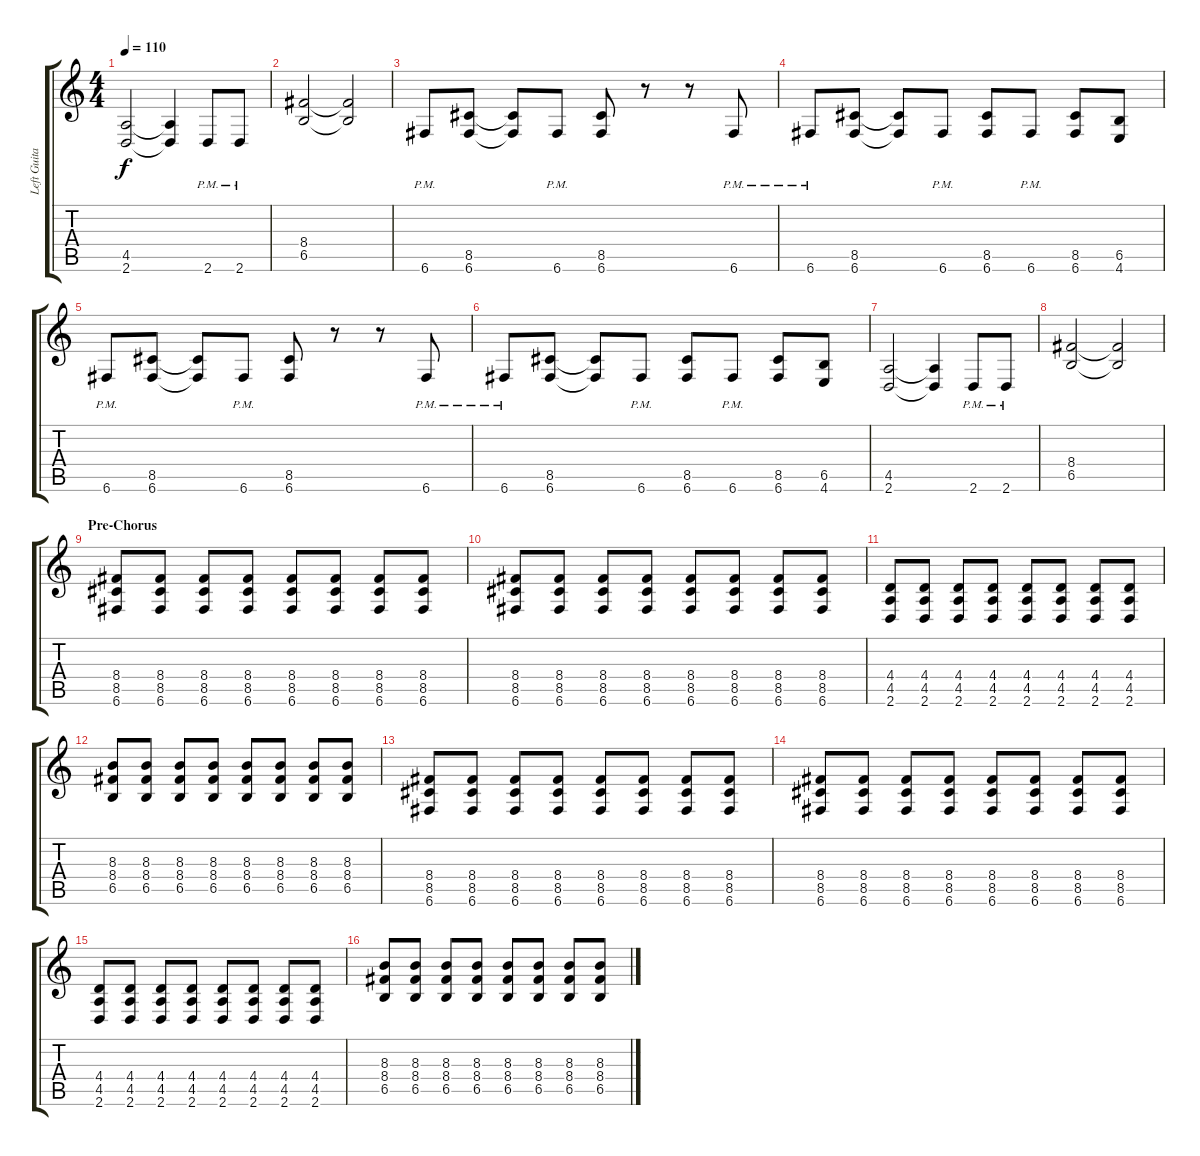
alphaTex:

\track ("Left Guitar" "Left Guita") {instrument distortionguitar}
\staff {score tabs}
\tuning (C4 G3 Eb3 Bb2 F2 C2) {hide}
\ts (4 4)
\tempo 110
\clef g2
\ks c
(4.5 2.6).2{dy f} (4.5{t} 2.6{t}).4 2.6{pm}.8 2.6{pm}.8 |
(8.4 6.5).2 (8.4{t} 6.5{t}).2 |
6.6{pm}.8 (8.5 6.6).8 (8.5{t} 6.6{t}).8 6.6{pm}.8 (8.5 6.6).8 r.8 r.8 6.6{pm}.8 |
6.6{pm}.8 (8.5 6.6).8 (8.5{t} 6.6{t}).8 6.6{pm}.8 (8.5 6.6).8 6.6{pm}.8 (8.5 6.6).8 (6.5 4.6).8 |
6.6{pm}.8 (8.5 6.6).8 (8.5{t} 6.6{t}).8 6.6{pm}.8 (8.5 6.6).8 r.8 r.8 6.6{pm}.8 |
6.6{pm}.8 (8.5 6.6).8 (8.5{t} 6.6{t}).8 6.6{pm}.8 (8.5 6.6).8 6.6{pm}.8 (8.5 6.6).8 (6.5 4.6).8 |
(4.5 2.6).2 (4.5{t} 2.6{t}).4 2.6{pm}.8 2.6{pm}.8 |
(8.4 6.5).2 (8.4{t} 6.5{t}).2 |
\section ("" "Pre-Chorus")
(8.4 8.5 6.6).8 (8.4 8.5 6.6).8 (8.4 8.5 6.6).8 (8.4 8.5 6.6).8 (8.4 8.5 6.6).8 (8.4 8.5 6.6).8 (8.4 8.5 6.6).8 (8.4 8.5 6.6).8 |
(8.4 8.5 6.6).8 (8.4 8.5 6.6).8 (8.4 8.5 6.6).8 (8.4 8.5 6.6).8 (8.4 8.5 6.6).8 (8.4 8.5 6.6).8 (8.4 8.5 6.6).8 (8.4 8.5 6.6).8 |
(4.4 4.5 2.6).8 (4.4 4.5 2.6).8 (4.4 4.5 2.6).8 (4.4 4.5 2.6).8 (4.4 4.5 2.6).8 (4.4 4.5 2.6).8 (4.4 4.5 2.6).8 (4.4 4.5 2.6).8 |
(8.3 8.4 6.5).8 (8.3 8.4 6.5).8 (8.3 8.4 6.5).8 (8.3 8.4 6.5).8 (8.3 8.4 6.5).8 (8.3 8.4 6.5).8 (8.3 8.4 6.5).8 (8.3 8.4 6.5).8 |
(8.4 8.5 6.6).8 (8.4 8.5 6.6).8 (8.4 8.5 6.6).8 (8.4 8.5 6.6).8 (8.4 8.5 6.6).8 (8.4 8.5 6.6).8 (8.4 8.5 6.6).8 (8.4 8.5 6.6).8 |
(8.4 8.5 6.6).8 (8.4 8.5 6.6).8 (8.4 8.5 6.6).8 (8.4 8.5 6.6).8 (8.4 8.5 6.6).8 (8.4 8.5 6.6).8 (8.4 8.5 6.6).8 (8.4 8.5 6.6).8 |
(4.4 4.5 2.6).8 (4.4 4.5 2.6).8 (4.4 4.5 2.6).8 (4.4 4.5 2.6).8 (4.4 4.5 2.6).8 (4.4 4.5 2.6).8 (4.4 4.5 2.6).8 (4.4 4.5 2.6).8 |
(8.3 8.4 6.5).8 (8.3 8.4 6.5).8 (8.3 8.4 6.5).8 (8.3 8.4 6.5).8 (8.3 8.4 6.5).8 (8.3 8.4 6.5).8 (8.3 8.4 6.5).8 (8.3 8.4 6.5).8
